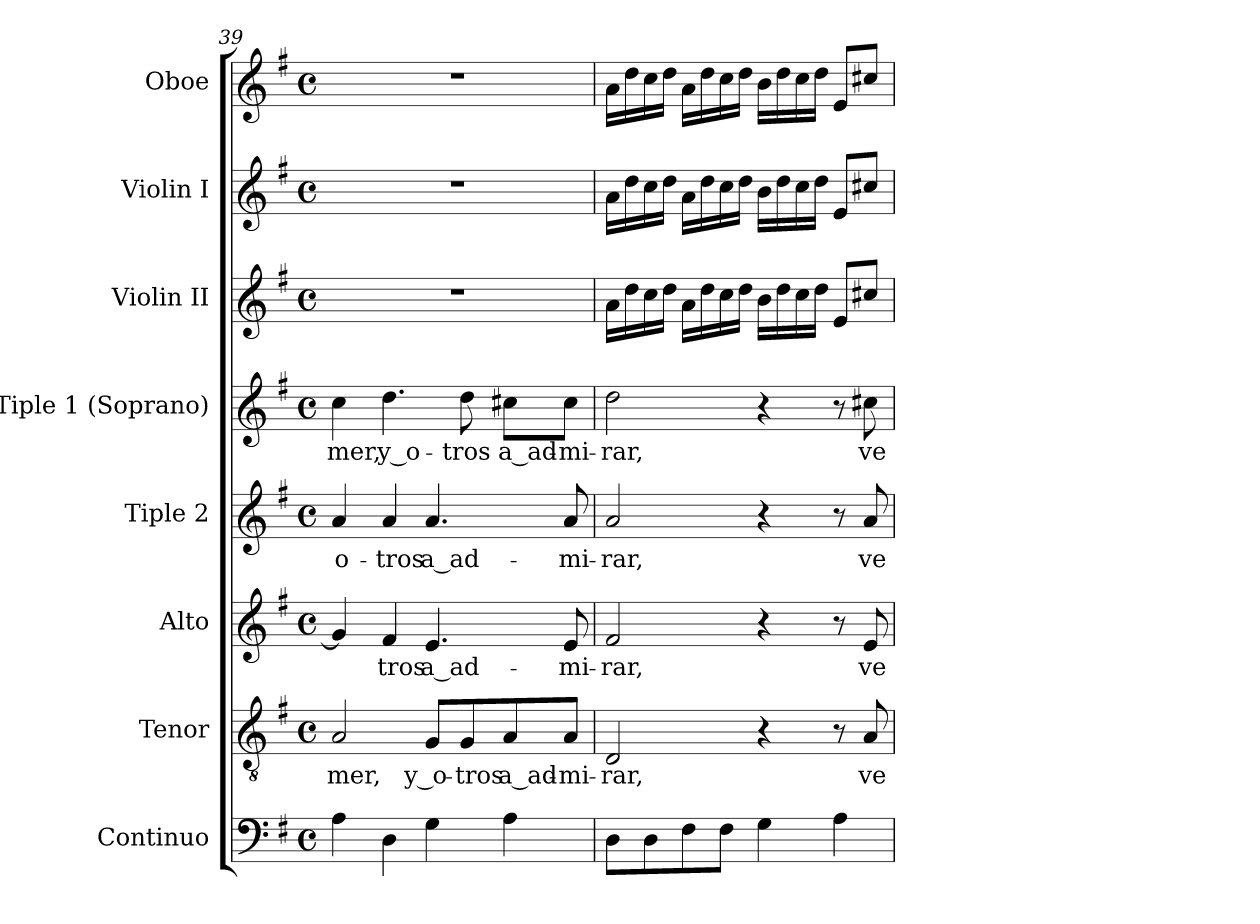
**kern	**kern	**text	**kern	**text	**kern	**text	**kern	**text	**kern	**kern	**kern
*part8	*part7	*part7	*part6	*part6	*part5	*part5	*part4	*part4	*part3	*part2	*part1
*staff8	*staff7	*staff7	*staff6	*staff6	*staff5	*staff5	*staff4	*staff4	*staff3	*staff2	*staff1
*I"Continuo	*I"Tenor	*	*I"Alto	*	*I"Tiple 2	*	*I"Tiple  1 (Soprano)	*	*I"Violin II	*I"Violin I	*I"Oboe
*I'Cont.	*I'T.	*	*I'A.	*	*	*	*I'S.	*	*I'Vln. II	*I'Vln. I	*I'Ob.
*clefF4	*clefGv2	*	*clefG2	*	*clefG2	*	*clefG2	*	*clefG2	*clefG2	*clefG2
*	*ITrd7c12	*	*	*	*	*	*	*	*	*	*
*k[f#]	*k[f#]	*	*k[f#]	*	*k[f#]	*	*k[f#]	*	*k[f#]	*k[f#]	*k[f#]
*G:	*G:	*	*G:	*	*G:	*	*G:	*	*G:	*G:	*G:
*M4/4	*M4/4	*	*M4/4	*	*M4/4	*	*M4/4	*	*M4/4	*M4/4	*M4/4
*met(c)	*met(c)	*	*met(c)	*	*met(c)	*	*met(c)	*	*met(c)	*met(c)	*met(c)
=39	=39	=39	=39	=39	=39	=39	=39	=39	=39	=39	=39
!	!	!LO:LY:b:color=#000000	!	!	!	!	!	!	!	!	!
!	!	!	!	!	!	!LO:LY:b:color=#000000	!	!	!	!	!
!	!	!	!	!	!	!	!	!LO:LY:b:color=#000000	!	!	!
4Ai\	2AAi/	-mer,	4gi/]	.	4ai/	o-	4cci\	-mer,	1r	1r	1r
!	!	!	!	!LO:LY:b:color=#000000	!	!	!	!	!	!	!
!	!	!	!	!	!	!LO:LY:b:color=#000000	!	!	!	!	!
!	!	!	!	!	!	!	!	!LO:LY:b:color=#000000	!	!	!
4Di\	.	.	4f#i/	-tros	4ai/	-tros	4.ddi\	y_o-	.	.	.
!	!	!LO:LY:b:color=#000000	!	!	!	!	!	!	!	!	!
!	!	!	!	!LO:LY:b:color=#000000	!	!	!	!	!	!	!
!	!	!	!	!	!	!LO:LY:b:color=#000000	!	!	!	!	!
4Gi\	8GGi/L	y_o-	4.ei/	a_ad-	4.ai/	a_ad-	.	.	.	.	.
!	!	!LO:LY:b:color=#000000	!	!	!	!	!	!	!	!	!
!	!	!	!	!	!	!	!	!LO:LY:b:color=#000000	!	!	!
.	8GGi/	-tros	.	.	.	.	8ddi\	-tros	.	.	.
!	!	!LO:LY:b:color=#000000	!	!	!	!	!	!	!	!	!
!	!	!	!	!	!	!	!	!LO:LY:b:color=#000000	!	!	!
4Ai\	8AAi/	a_ad-	.	.	.	.	8cc#Xi\L	a_ad-	.	.	.
!	!	!LO:LY:b:color=#000000	!	!	!	!	!	!	!	!	!
!	!	!	!	!LO:LY:b:color=#000000	!	!	!	!	!	!	!
!	!	!	!	!	!	!LO:LY:b:color=#000000	!	!	!	!	!
!	!	!	!	!	!	!	!	!LO:LY:b:color=#000000	!	!	!
.	8AAi/J	-mi-	8ei/	-mi-	8ai/	-mi-	8cc#i\J	-mi-	.	.	.
!!LO:PB:g=z
=40	=40	=40	=40	=40	=40	=40	=40	=40	=40	=40	=40
!	!	!LO:LY:b:color=#000000	!	!	!	!	!	!	!	!	!
!	!	!	!	!LO:LY:b:color=#000000	!	!	!	!	!	!	!
!	!	!	!	!	!	!LO:LY:b:color=#000000	!	!	!	!	!
!	!	!	!	!	!	!	!	!LO:LY:b:color=#000000	!	!	!
8Di\L	2DDi/	-rar,	2f#i/	-rar,	2ai/	-rar,	2ddi\	-rar,	16ai\LL	16ai\LL	16ai\LL
.	.	.	.	.	.	.	.	.	16ddi\	16ddi\	16ddi\
8Di\	.	.	.	.	.	.	.	.	16cci\	16cci\	16cci\
.	.	.	.	.	.	.	.	.	16ddi\JJ	16ddi\JJ	16ddi\JJ
8F#i\	.	.	.	.	.	.	.	.	16ai\LL	16ai\LL	16ai\LL
.	.	.	.	.	.	.	.	.	16ddi\	16ddi\	16ddi\
8F#i\J	.	.	.	.	.	.	.	.	16cci\	16cci\	16cci\
.	.	.	.	.	.	.	.	.	16ddi\JJ	16ddi\JJ	16ddi\JJ
4Gi\	4r	.	4r	.	4r	.	4r	.	16bi\LL	16bi\LL	16bi\LL
.	.	.	.	.	.	.	.	.	16ddi\	16ddi\	16ddi\
.	.	.	.	.	.	.	.	.	16cci\	16cci\	16cci\
.	.	.	.	.	.	.	.	.	16ddi\JJ	16ddi\JJ	16ddi\JJ
4Ai\	8r	.	8r	.	8r	.	8r	.	8ei/L	8ei/L	8ei/L
!	!	!LO:LY:b:color=#000000	!	!	!	!	!	!	!	!	!
!	!	!	!	!LO:LY:b:color=#000000	!	!	!	!	!	!	!
!	!	!	!	!	!	!LO:LY:b:color=#000000	!	!	!	!	!
!	!	!	!	!	!	!	!	!LO:LY:b:color=#000000	!	!	!
.	8AAi/	ve-	8ei/	ve-	8ai/	ve-	8cc#Xi\	ve-	8cc#Xi/J	8cc#Xi/J	8cc#Xi/J
=	=	=	=	=	=	=	=	=	=	=	=
*-	*-	*-	*-	*-	*-	*-	*-	*-	*-	*-	*-
